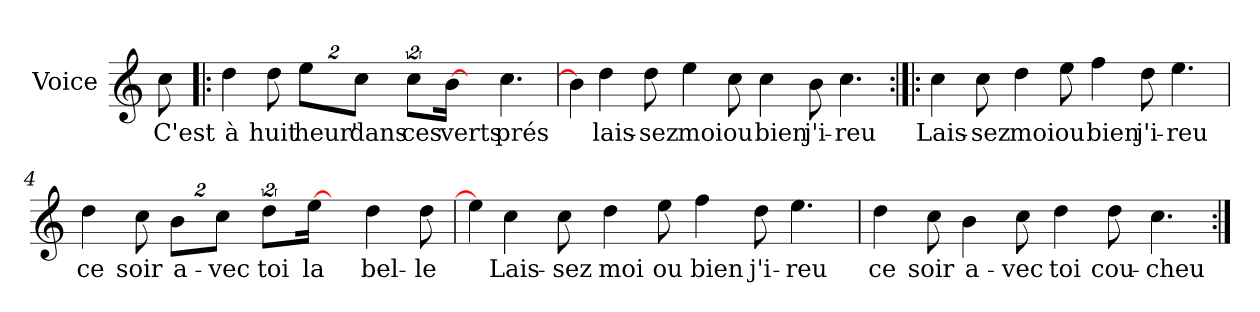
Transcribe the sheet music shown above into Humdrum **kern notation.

**kern	**text
*part1	*part1
*staff1	*staff1
*I"Voice	*
*I'V	*
*clefG2	*
*k[]	*
*C:	*
=	=
8cc\	C'est
=1!|:	=1!|:
4dd\	à
8dd\	huit
16%3ee\L	heur'
16%3cc\J	dans
16%3cc\L	ces
[16b\J	verts
8ryy	.
4.cc\	prés
=2	=2
8b\J]	.
4dd\	lais-
8dd\	-sez
4ee\	moi
8cc\	ou
4cc\	bien
8b\	j'i-
4.cc\	-reu
!!LO:LB:g=z
=3:|!|:	=3:|!|:
4cc\	Lais-
8cc\	-sez
4dd\	moi
8ee\	ou
4ff\	bien
8dd\	j'i-
4.ee\	-reu
=4	=4
4dd\	ce
8cc\	soir
16%3b\L	a-
16%3cc\J	-vec
16%3dd\L	toi
[16ee\J	la
8ryy	.
4dd\	bel-
8dd\	-le
!!LO:LB:g=z
=5	=5
8ee\J]	.
4cc\	Lais-
8cc\	-sez
4dd\	moi
8ee\	ou
4ff\	bien
8dd\	j'i-
4.ee\	-reu
=6	=6
4dd\	ce
8cc\	soir
4b\	a-
8cc\	-vec
4dd\	toi
8dd\	cou-
4.cc\	-cheu
=:|!	=:|!
*-	*-
